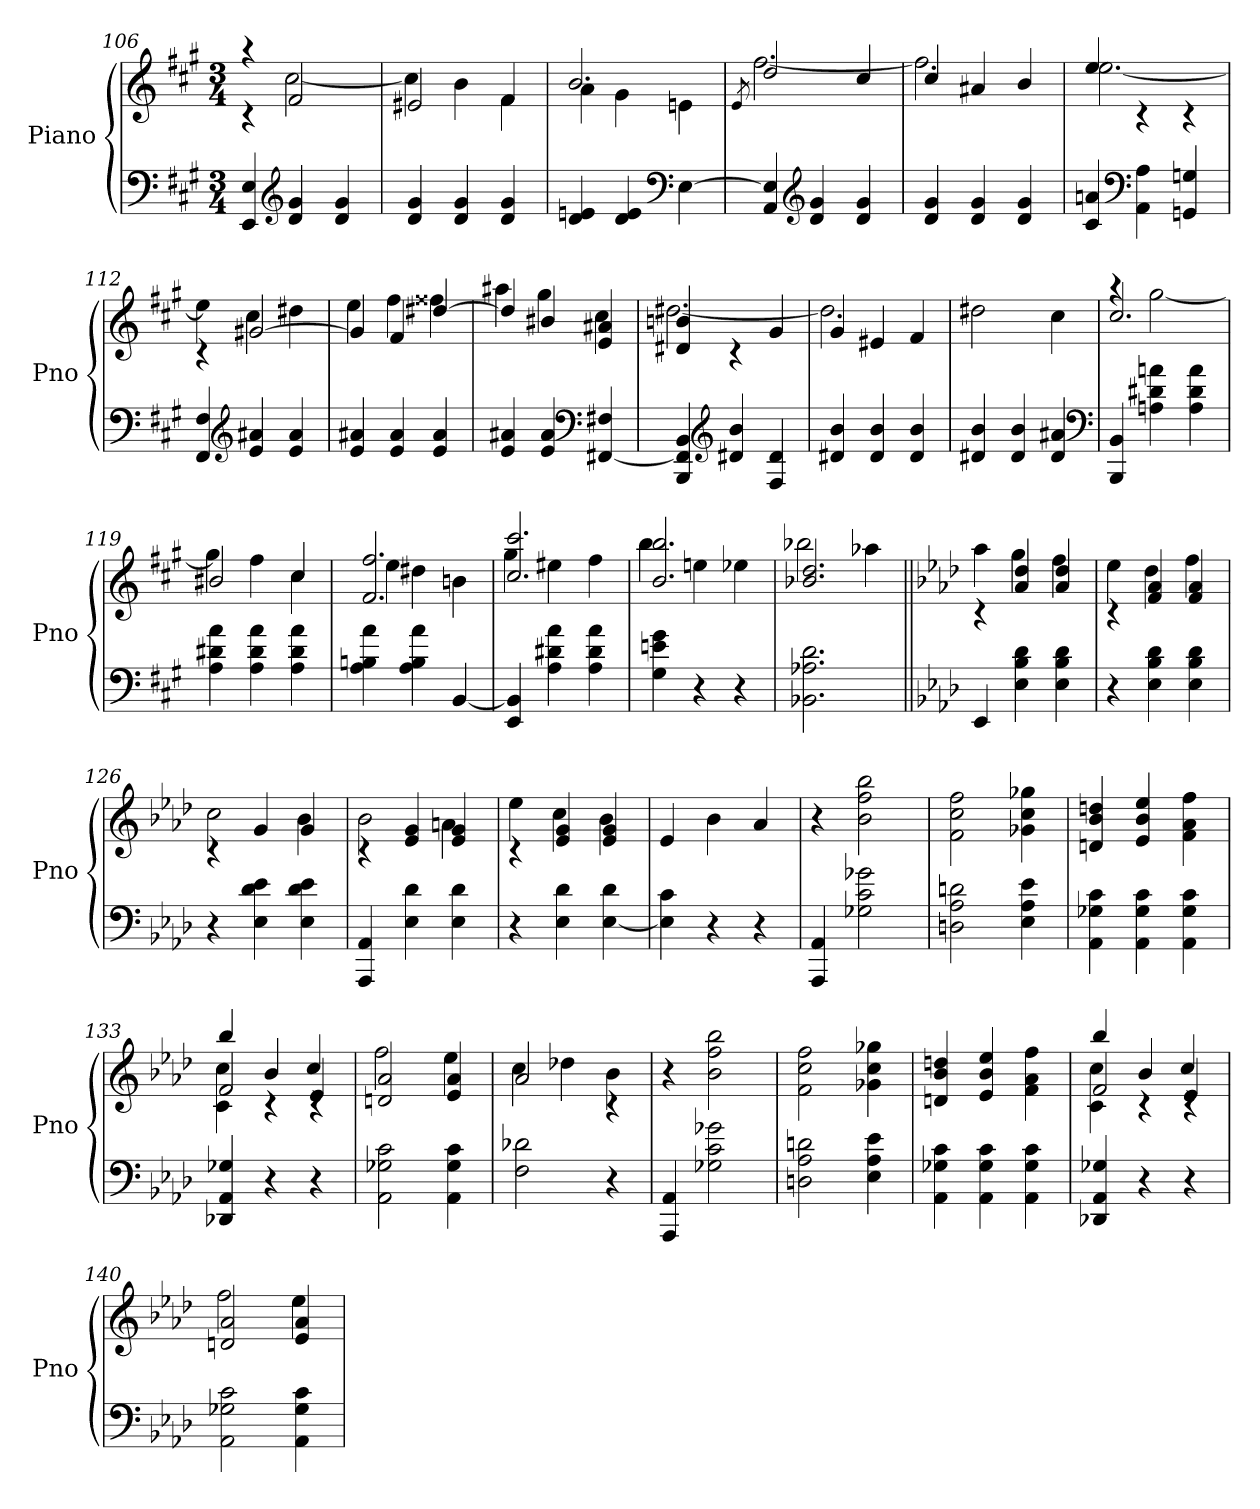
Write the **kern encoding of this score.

**kern	**kern
*part1	*part1
*staff2	*staff1
*I"Piano	*
*I'Pno	*
*clefF4	*clefG2
*k[f#c#g#]	*k[f#c#g#]
*M3/4	*M3/4
=106	=106
*	*^
4EE 4E	4rc	4raa
*clefG2	*	*
4d 4g#	2f#	[2cc#
4d 4g#	.	.
=107	=107	=107
4d 4g#	2e#X	4cc#]
4d 4g#	.	4b
4d 4g#	4f#	4f#
=108	=108	=108
4d 4en	2.b	4a
4d 4e	.	4g#
*clefF4	*	*
[4E	.	4en
=109	=109	=109
.	.	8qe/
4AA 4E]	2dd	[2.ff#
*clefG2	*	*
4d 4g#	.	.
4d 4g#	4cc#	.
=110	=110	=110
4d 4g#	4cc#	2.ff#]
4d 4g#	4a#X	.
4d 4g#	4b	.
=111	=111	=111
4c# 4an	4ee	[2.ee
*clefF4	*	*
4AA 4A	4rc	.
4GGn 4Gn	4rc	.
=112	=112	=112
4FF# 4F#	4rc	4ee]
*clefG2	*	*
4e 4a#X	[2g#X	4cc#
4e 4a#	.	4dd#X
=113	=113	=113
4e 4a#X	4g#]	4ee
4e 4a#	4f#	4ff#
4e 4a#	[4dd#X	4ff##X
=114	=114	=114
4e 4a#X	4dd#]	4aa#X
4e 4a#	4b#X	4gg#
*clefF4	*	*
[4FF#X 4F#X	4e 4a#X	4cc#
=115	=115	=115
4BBB 4FF#] 4BB	4d#X 4bn	[2.dd#X
*clefG2	*	*
4d#X 4b	4rc	.
4F# 4d#	4g#	.
=116	=116	=116
4d#X 4b	4g#	2.dd#]
4d# 4b	4e#X	.
4d# 4b	4f#	.
*	*v	*v
=117	=117
4d#X 4b	2dd#X
4d# 4b	.
4d# 4a#X	4cc#
*clefF4	*
=118	=118
*	*^
4BBB 4BB	2.cc#	4raa
4An 4d#X 4an	.	[2gg#
4A 4d# 4a	.	.
=119	=119	=119
4A 4d#X 4a	2b#X	4gg#]
4A 4d# 4a	.	4ff#
4A 4d# 4a	4cc#	4cc#
=120	=120	=120
4A 4Bn 4a	2.f# 2.ff#	4ee
4A 4B 4a	.	4dd#X
[4BB	.	4bn
=121	=121	=121
4EE 4BB]	2.cc# 2.ccc#	4gg#
4A 4d#X 4a	.	4ee#X
4A 4d# 4a	.	4ff#
=122	=122	=122
4G# 4en 4g#	2.b 2.bb	4bb
4r	.	4een
4r	.	4ee-X
=123	=123	=123
2.BB-X 2.A-X 2.d	2.b-X 2.dd	2bb-X
.	.	4aa-X
=124||	=124||	=124||
*k[b-e-a-d-]	*k[b-e-a-d-]	*
4EE-	4rc	4aa-
4E- 4B- 4d-	4a- 4dd-	4gg
4E- 4B- 4d-	4a- 4dd-	4ff
=125	=125	=125
4r	4rc	4ee-
4E- 4B- 4d-	4f 4a-	4dd-
4E- 4B- 4d-	4f 4a-	4ff
=126	=126	=126
4r	4rc	2cc
4E- 4d- 4e-	4g	.
4E- 4d- 4e-	4g	4b-
=127	=127	=127
4AAA- 4AA-	4rc	2b-
4E- 4d-	4e- 4g	.
4E- 4d-	4e- 4g	4an
=128	=128	=128
4r	4rc	4ee-
4E- 4d-	4e- 4g	4cc
[4E- 4d-	4e- 4g	4b-
*	*v	*v
=129	=129
4E-] 4c	4e-
4r	4b-
4r	4a-
=130	=130
4AAA- 4AA-	4r
2G-X 2c 2g-X	2b- 2ff 2bb-
=131	=131
2Dn 2A- 2dn	2f 2cc 2ff
4E- 4A- 4e-	4g-X 4cc 4gg-X
=132	=132
4AA- 4G-X 4c	4dn 4b- 4ddn
4AA- 4G- 4c	4e- 4b- 4ee-
4AA- 4G- 4c	4f 4a- 4ff
=133	=133
*	*^
*	*	*^
4DD-X 4AA- 4G-X	2f/	4c 4cc	4bb-
4r	.	4rc	4b-
4r	4e-/	4rc	4cc
*	*	*v	*v
=134	=134	=134
2AA- 2G-X 2c	2dn 2a-	2ff
4AA- 4G- 4c	4e- 4a-	4ee-
=135	=135	=135
2F 2d-X	2a-	4cc
.	.	4dd-X
4r	4rc	4b-
*	*v	*v
=136	=136
4AAA- 4AA-	4r
2G-X 2c 2g-X	2b- 2ff 2bb-
=137	=137
2Dn 2A- 2dn	2f 2cc 2ff
4E- 4A- 4e-	4g-X 4cc 4gg-X
=138	=138
4AA- 4G-X 4c	4dn 4b- 4ddn
4AA- 4G- 4c	4e- 4b- 4ee-
4AA- 4G- 4c	4f 4a- 4ff
=139	=139
*	*^
*	*	*^
4DD-X 4AA- 4G-X	2f/	4c 4cc	4bb-
4r	.	4rc	4b-
4r	4e-/	4rc	4cc
*	*	*v	*v
=140	=140	=140
2AA- 2G-X 2c	2dn 2a-	2ff
4AA- 4G- 4c	4e- 4a-	4ee-
*	*v	*v
=	=
*-	*-
